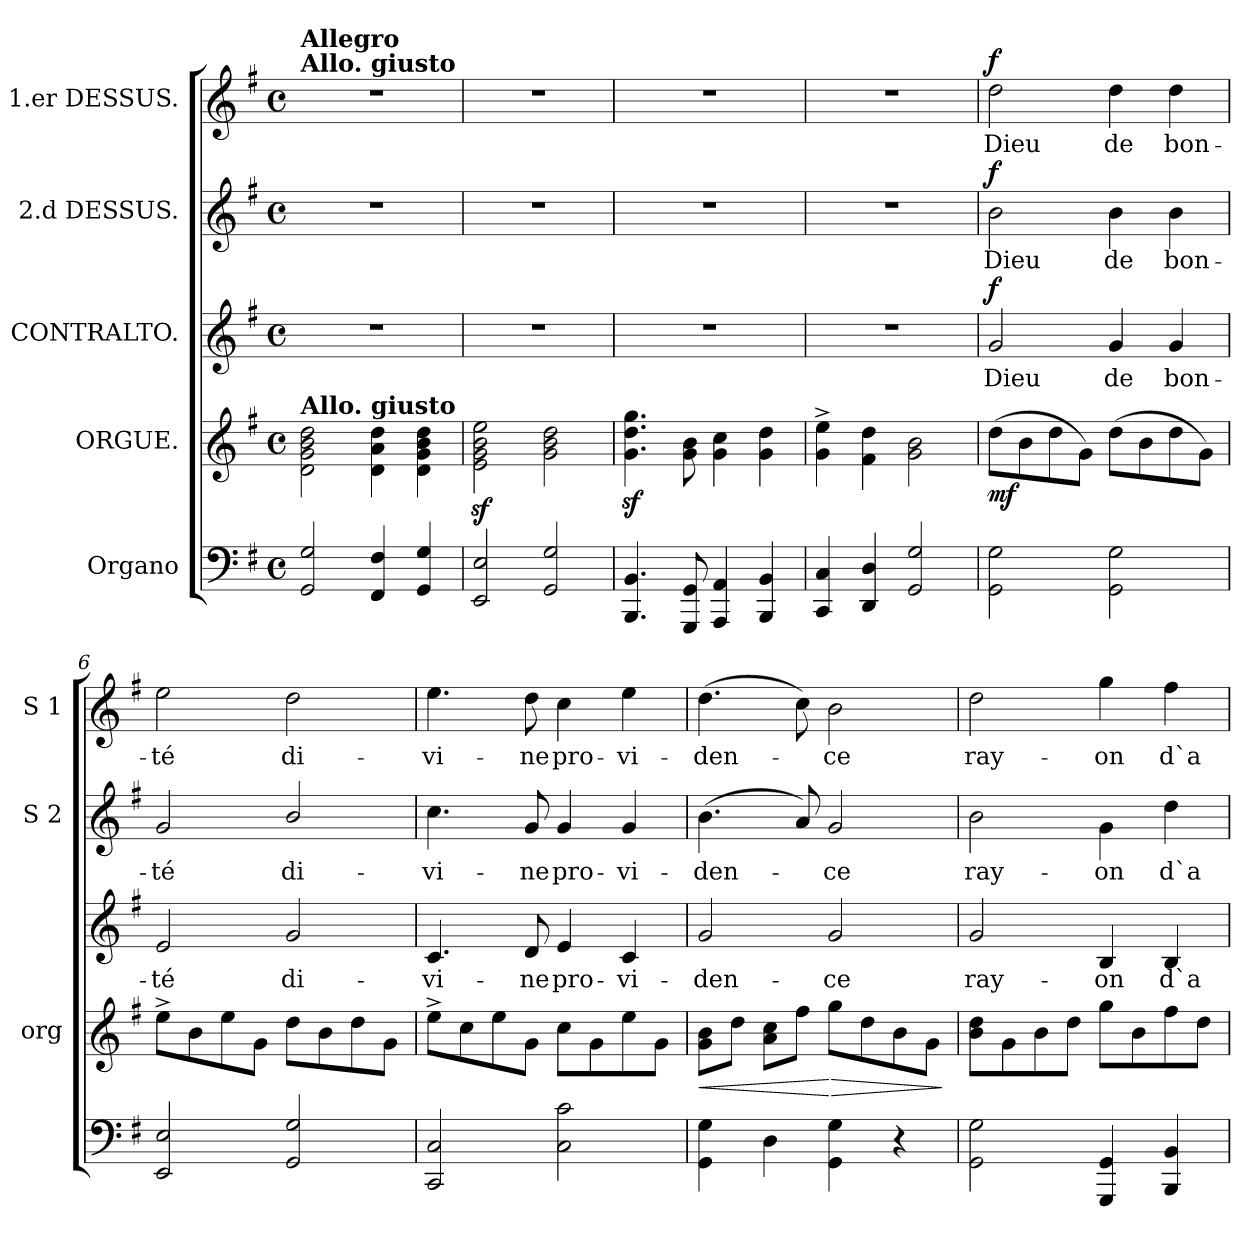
**kern	**kern	**dynam	**kern	**text	**dynam	**kern	**text	**dynam	**kern	**text	**dynam
*part5	*part4	*part4	*part3	*part3	*part3	*part2	*part2	*part2	*part1	*part1	*part1
*staff5	*staff4	*staff4	*staff3	*staff3	*staff3	*staff2	*staff2	*staff2	*staff1	*staff1	*staff1
*I"Organo	*I"ORGUE.	*	*I"CONTRALTO.	*	*	*I"2.d DESSUS.	*	*	*I"1.er DESSUS.	*	*
*	*I'org	*	*	*	*	*I'S 2	*	*	*I'S 1	*	*
*clefF4	*clefG2	*	*clefG2	*	*	*clefG2	*	*	*clefG2	*	*
*k[f#]	*k[f#]	*	*k[f#]	*	*	*k[f#]	*	*	*k[f#]	*	*
*G:	*G:	*	*G:	*	*	*G:	*	*	*G:	*	*
*M4/4	*M4/4	*	*M4/4	*	*	*M4/4	*	*	*M4/4	*	*
*met(c)	*met(c)	*	*met(c)	*	*	*met(c)	*	*	*met(c)	*	*
=1	=1	=1	=1	=1	=1	=1	=1	=1	=1	=1	=1
!	!	!	!	!	!	!	!	!	!LO:TX:a:B:t=Allo. giusto	!	!
!	!	!	!	!	!	!	!	!	!LO:TX:a:B:t=Allegro	!	!
!	!LO:TX:a:B:t=Allo. giusto	!	!	!	!	!	!	!	!	!	!
2GG/ 2G/	2d\ 2g\ 2b\ 2dd\	.	1r	.	.	1r	.	.	1r	.	.
4FF#/ 4F#/	4d\ 4a\ 4dd\	.	.	.	.	.	.	.	.	.	.
4GG/ 4G/	4d\ 4g\ 4b\ 4dd\	.	.	.	.	.	.	.	.	.	.
=2	=2	=2	=2	=2	=2	=2	=2	=2	=2	=2	=2
2EE/ 2E/	2ez\ 2gz\ 2bz\ 2eez\	.	1r	.	.	1r	.	.	1r	.	.
2GG/ 2G/	2g\ 2b\ 2dd\	.	.	.	.	.	.	.	.	.	.
=3	=3	=3	=3	=3	=3	=3	=3	=3	=3	=3	=3
4.BBB/ 4.BB/	4.gz\ 4.ddz\ 4.ggz\	.	1r	.	.	1r	.	.	1r	.	.
8GGG/ 8GG/	8g\ 8b\	.	.	.	.	.	.	.	.	.	.
4AAA/ 4AA/	4g\ 4cc\	.	.	.	.	.	.	.	.	.	.
4BBB/ 4BB/	4g\ 4dd\	.	.	.	.	.	.	.	.	.	.
=4	=4	=4	=4	=4	=4	=4	=4	=4	=4	=4	=4
4CC/ 4C/	4g^<\ 4ee^<\	.	1r	.	.	1r	.	.	1r	.	.
4DD/ 4D/	4f#\ 4dd\	.	.	.	.	.	.	.	.	.	.
2GG/ 2G/	2g\ 2b\	.	.	.	.	.	.	.	.	.	.
=5	=5	=5	=5	=5	=5	=5	=5	=5	=5	=5	=5
!	!	!	!	!	!LO:DY:a	!	!	!LO:DY:a	!	!	!LO:DY:a
2GG\ 2G\	(8dd\L	mf	2g/	Dieu	f	2b\	Dieu	f	2dd\	Dieu	f
.	8b\	.	.	.	.	.	.	.	.	.	.
.	8dd\	.	.	.	.	.	.	.	.	.	.
.	8g\J)	.	.	.	.	.	.	.	.	.	.
2GG\ 2G\	(8dd\L	.	4g/	de	.	4b\	de	.	4dd\	de	.
.	8b\	.	.	.	.	.	.	.	.	.	.
.	8dd\	.	4g/	bon-	.	4b\	bon-	.	4dd\	bon-	.
.	8g\J)	.	.	.	.	.	.	.	.	.	.
=6	=6	=6	=6	=6	=6	=6	=6	=6	=6	=6	=6
2EE/ 2E/	8ee^<\L	.	2e/	-té	.	2g/	-té	.	2ee\	-té	.
.	8b\	.	.	.	.	.	.	.	.	.	.
.	8ee\	.	.	.	.	.	.	.	.	.	.
.	8g\J	.	.	.	.	.	.	.	.	.	.
2GG/ 2G/	8dd\L	.	2g/	di-	.	2b/	di-	.	2dd\	di-	.
.	8b\	.	.	.	.	.	.	.	.	.	.
.	8dd\	.	.	.	.	.	.	.	.	.	.
.	8g\J	.	.	.	.	.	.	.	.	.	.
=7	=7	=7	=7	=7	=7	=7	=7	=7	=7	=7	=7
2CC/ 2C/	8ee^<\L	.	4.c/	-vi-	.	4.cc\	-vi-	.	4.ee\	-vi-	.
.	8cc\	.	.	.	.	.	.	.	.	.	.
.	8ee\	.	.	.	.	.	.	.	.	.	.
.	8g\J	.	8d/	-ne	.	8g/	-ne	.	8dd\	-ne	.
2C\ 2c\	8cc\L	.	4e/	pro-	.	4g/	pro-	.	4cc\	pro-	.
.	8g\	.	.	.	.	.	.	.	.	.	.
.	8ee\	.	4c/	-vi-	.	4g/	-vi-	.	4ee\	-vi-	.
.	8g\J	.	.	.	.	.	.	.	.	.	.
=8	=8	=8	=8	=8	=8	=8	=8	=8	=8	=8	=8
!	!	!LO:HP:b	!	!	!	!	!	!	!	!	!
4GG\ 4G\	8g\ 8b\L	<	2g/	-den-	.	(4.b\	-den-	.	(4.dd\	-den-	.
.	8dd\J	.	.	.	.	.	.	.	.	.	.
4D\	8a\ 8cc\L	.	.	.	.	.	.	.	.	.	.
.	8ff#\J	.	.	.	.	8a/)	.	.	8cc\)	.	.
!	!	!LO:HP:n=1:b	!	!	!	!	!	!	!	!	!
4GG\ 4G\	8gg\L	[ >	2g/	-ce	.	2g/	-ce	.	2b\	-ce	.
.	8dd\	.	.	.	.	.	.	.	.	.	.
4r	8b\	.	.	.	.	.	.	.	.	.	.
.	8g\J	.	.	.	.	.	.	.	.	.	.
.	.	]	.	.	.	.	.	.	.	.	.
=9	=9	=9	=9	=9	=9	=9	=9	=9	=9	=9	=9
2GG\ 2G\	8b\ 8dd\L	.	2g/	ray-	.	2b\	ray-	.	2dd\	ray-	.
.	8g\	.	.	.	.	.	.	.	.	.	.
.	8b\	.	.	.	.	.	.	.	.	.	.
.	8dd\J	.	.	.	.	.	.	.	.	.	.
4GGG/ 4GG/	8gg\L	.	4B/	-on	.	4g\	-on	.	4gg\	-on	.
.	8b\	.	.	.	.	.	.	.	.	.	.
4BBB/ 4BB/	8ff#\	.	4B/	d`a-	.	4dd\	d`a-	.	4ff#\	d`a-	.
.	8dd\J	.	.	.	.	.	.	.	.	.	.
=	=	=	=	=	=	=	=	=	=	=	=
*-	*-	*-	*-	*-	*-	*-	*-	*-	*-	*-	*-
